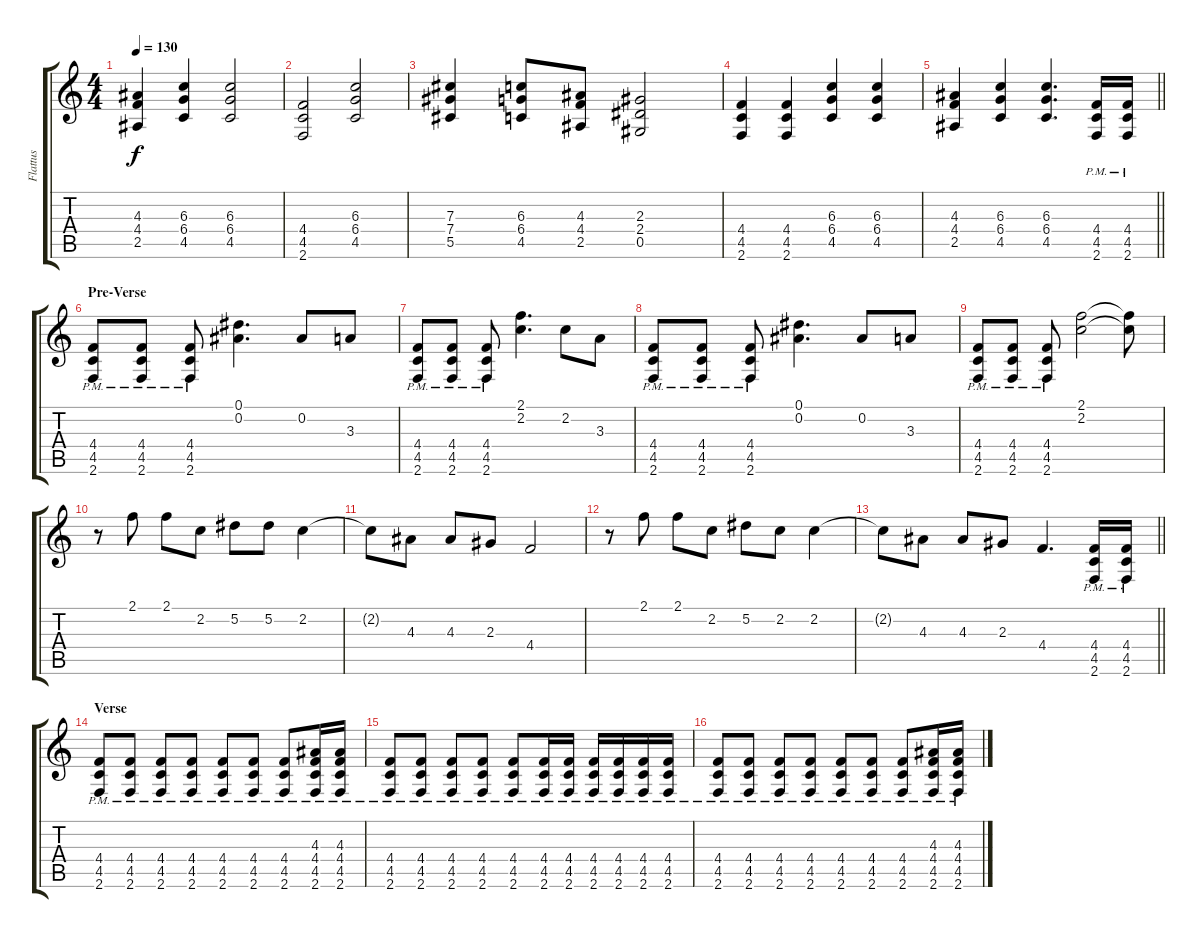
\track ("Flattus" "Flattus") {instrument distortionguitar}
\staff {score tabs}
\tuning (Eb4 Bb3 Gb3 Db3 Ab2 Eb2) {hide}
\ts (4 4)
\tempo 130
\clef g2
\ks c
(4.3 4.4 2.5).4{dy f} (6.3 6.4 4.5).4 (6.3 6.4 4.5).2 |
(4.4 4.5 2.6).2 (6.3 6.4 4.5).2 |
(7.3 7.4 5.5).4 (6.3 6.4 4.5).8 (4.3 4.4 2.5).8 (2.3 2.4 0.5).2 |
(4.4 4.5 2.6).4 (4.4 4.5 2.6).4 (6.3 6.4 4.5).4 (6.3 6.4 4.5).4 |
\barLineRight lightlight
(4.3 4.4 2.5).4 (6.3 6.4 4.5).4 (6.3 6.4 4.5).4{d} (4.4{pm} 4.5{pm} 2.6{pm}).16 (4.4{pm} 4.5{pm} 2.6{pm}).16 |
\section ("" "Pre-Verse")
(4.4{pm} 4.5{pm} 2.6{pm}).8 (4.4{pm} 4.5{pm} 2.6{pm}).8 (4.4{pm} 4.5{pm} 2.6{pm}).8 (0.1 0.2).4{d} 0.2.8 3.3.8 |
(4.4{pm} 4.5{pm} 2.6{pm}).8 (4.4{pm} 4.5{pm} 2.6{pm}).8 (4.4{pm} 4.5{pm} 2.6{pm}).8 (2.1 2.2).4{d} 2.2.8 3.3.8 |
(4.4{pm} 4.5{pm} 2.6{pm}).8 (4.4{pm} 4.5{pm} 2.6{pm}).8 (4.4{pm} 4.5{pm} 2.6{pm}).8 (0.1 0.2).4{d} 0.2.8 3.3.8 |
(4.4{pm} 4.5{pm} 2.6{pm}).8 (4.4{pm} 4.5{pm} 2.6{pm}).8 (4.4{pm} 4.5{pm} 2.6{pm}).8 (2.1 2.2).2 (2.1{t} 2.2{t}).8 |
r.8 2.1.8 2.1.8 2.2.8 5.2.8 5.2.8 2.2.4 |
2.2{t}.8 4.3.8 4.3.8 2.3.8 4.4.2 |
r.8 2.1.8 2.1.8 2.2.8 5.2.8 2.2.8 2.2.4 |
\barLineRight lightlight
2.2{t}.8 4.3.8 4.3.8 2.3.8 4.4.4{d} (4.4{pm} 4.5{pm} 2.6{pm}).16 (4.4{pm} 4.5{pm} 2.6{pm}).16 |
\section ("" "Verse")
(4.4{pm} 4.5{pm} 2.6{pm}).8 (4.4{pm} 4.5{pm} 2.6{pm}).8 (4.4{pm} 4.5{pm} 2.6{pm}).8 (4.4{pm} 4.5{pm} 2.6{pm}).8 (4.4{pm} 4.5{pm} 2.6{pm}).8 (4.4{pm} 4.5{pm} 2.6{pm}).8 (4.4{pm} 4.5{pm} 2.6{pm}).8 (4.3 4.4{pm} 4.5{pm} 2.6{pm}).16 (4.3 4.4{pm} 4.5{pm} 2.6{pm}).16 |
(4.4{pm} 4.5{pm} 2.6{pm}).8 (4.4{pm} 4.5{pm} 2.6{pm}).8 (4.4{pm} 4.5{pm} 2.6{pm}).8 (4.4{pm} 4.5{pm} 2.6{pm}).8 (4.4{pm} 4.5{pm} 2.6{pm}).8 (4.4{pm} 4.5{pm} 2.6{pm}).16 (4.4{pm} 4.5{pm} 2.6{pm}).16 (4.4{pm} 4.5{pm} 2.6{pm}).16 (4.4{pm} 4.5{pm} 2.6{pm}).16 (4.4{pm} 4.5{pm} 2.6{pm}).16 (4.4{pm} 4.5{pm} 2.6{pm}).16 |
(4.4{pm} 4.5{pm} 2.6{pm}).8 (4.4{pm} 4.5{pm} 2.6{pm}).8 (4.4{pm} 4.5{pm} 2.6{pm}).8 (4.4{pm} 4.5{pm} 2.6{pm}).8 (4.4{pm} 4.5{pm} 2.6{pm}).8 (4.4{pm} 4.5{pm} 2.6{pm}).8 (4.4{pm} 4.5{pm} 2.6{pm}).8 (4.3 4.4{pm} 4.5{pm} 2.6{pm}).16 (4.3 4.4{pm} 4.5{pm} 2.6{pm}).16
